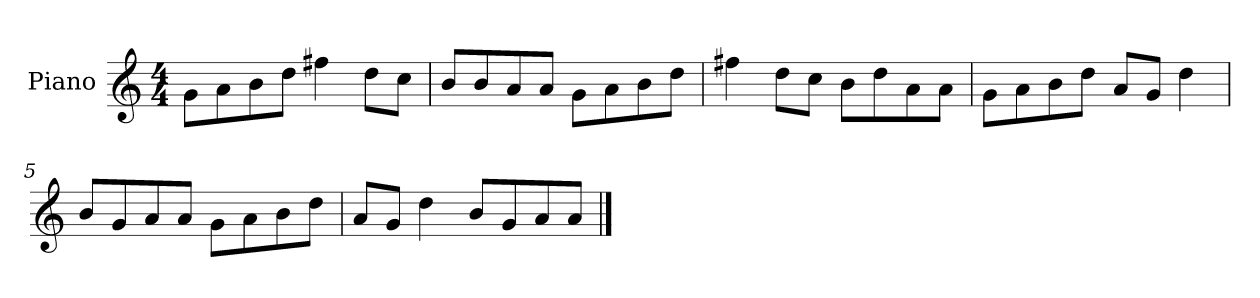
**kern
*part1
*staff1
*I"Piano
*I'P-no
*clefG2
*k[]
*M4/4
*MM90
=1
8g\L
8a\
8b\
8dd\J
4ff#X\
8dd\L
8cc\J
=2
8b/L
8b/
8a/
8a/J
8g\L
8a\
8b\
8dd\J
=3
4ff#X\
8dd\L
8cc\J
8b\L
8dd\
8a\
8a\J
=4
8g\L
8a\
8b\
8dd\J
8a/L
8g/J
4dd\
=5
8b/L
8g/
8a/
8a/J
8g\L
8a\
8b\
8dd\J
!!LO:LB:g=z
=6
8a/L
8g/J
4dd\
8b/L
8g/
8a/
8a/J
==
*-
